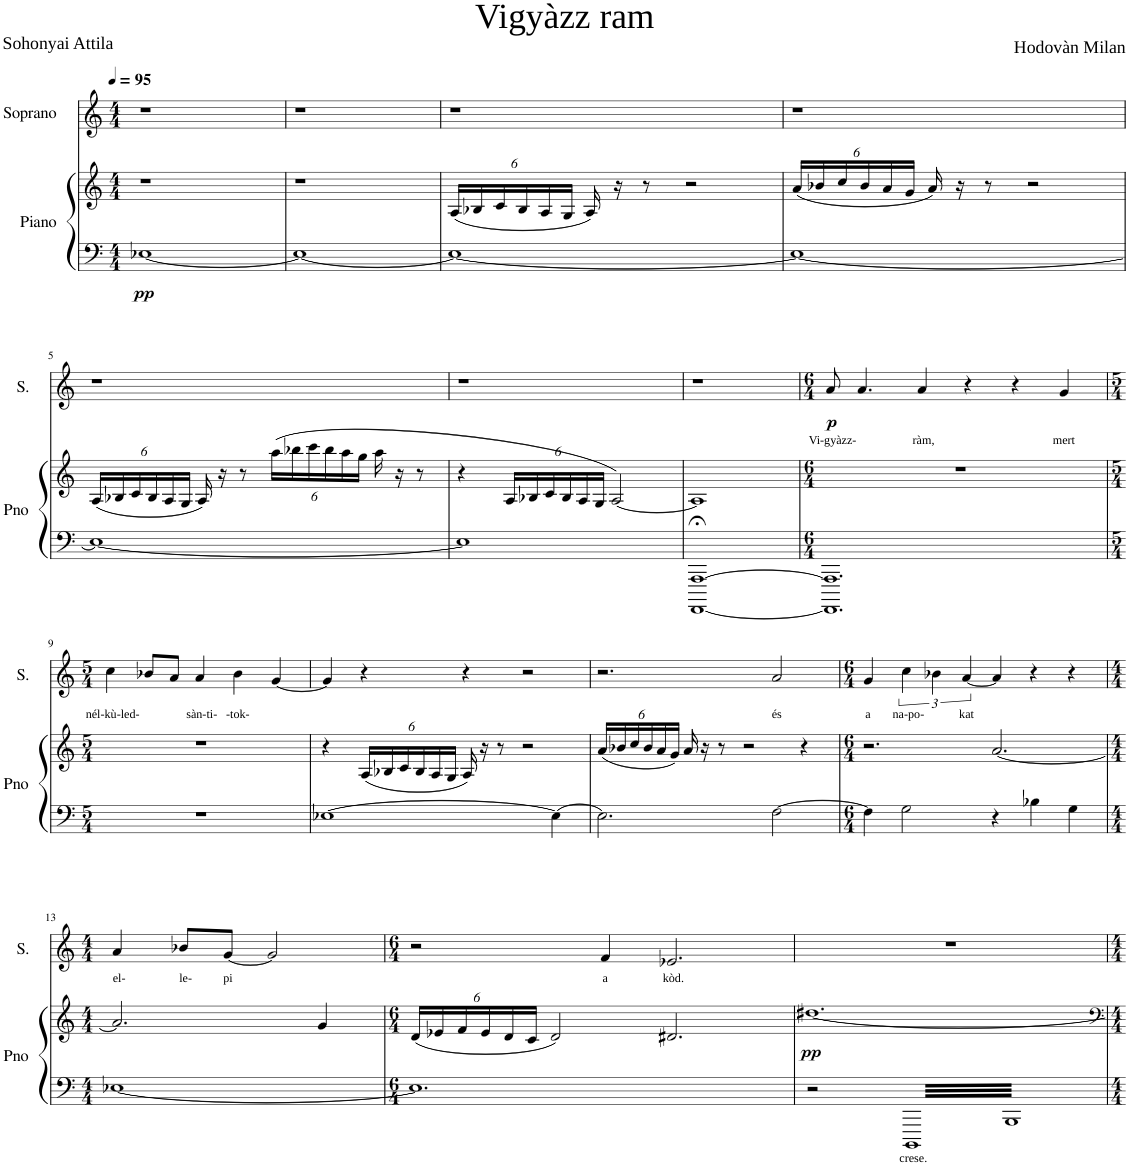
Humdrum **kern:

**kern	**text	**kern	**dynam	**kern	**text	**dynam
*part2	*part2	*part2	*part2	*part1	*part1	*part1
*staff3	*staff3	*staff2	*staff2/3	*staff1	*staff1	*staff1
*I"Piano	*	*	*	*I"Soprano	*	*
*I'Pno	*	*	*	*I'S.	*	*
*clefF4	*	*clefG2	*	*clefG2	*	*
*k[]	*	*k[]	*	*k[]	*	*
*M4/4	*	*M4/4	*	*M4/4	*	*
*MM95	*	*MM95	*	*MM95	*	*
=1	=1	=1	=1	=1	=1	=1
!	!	!	!LO:DY:b=2	!	!	!
[<1E-X	.	1r	pp	1r	.	.
=2	=2	=2	=2	=2	=2	=2
1E-_	.	1r	.	1r	.	.
=3	=3	=3	=3	=3	=3	=3
*	*	*Xbrackettup	*	*	*	*
1E-_	.	(24A/LL	.	1r	.	.
.	.	24B-X/	.	.	.	.
.	.	24c/	.	.	.	.
.	.	24B-/	.	.	.	.
.	.	24A/	.	.	.	.
.	.	24G/JJ	.	.	.	.
.	.	16A/)	.	.	.	.
.	.	16r	.	.	.	.
.	.	8r	.	.	.	.
.	.	2r	.	.	.	.
=4	=4	=4	=4	=4	=4	=4
1E-_	.	(24a/LL	.	1r	.	.
.	.	24b-X/	.	.	.	.
.	.	24cc/	.	.	.	.
.	.	24b-/	.	.	.	.
.	.	24a/	.	.	.	.
.	.	24g/JJ	.	.	.	.
.	.	16a/)	.	.	.	.
.	.	16r	.	.	.	.
.	.	8r	.	.	.	.
.	.	2r	.	.	.	.
!!LO:LB:g=z
=5	=5	=5	=5	=5	=5	=5
1E-_	.	(24A/LL	.	1r	.	.
.	.	24B-X/	.	.	.	.
.	.	24c/	.	.	.	.
.	.	24B-/	.	.	.	.
.	.	24A/	.	.	.	.
.	.	24G/JJ	.	.	.	.
.	.	16A/)	.	.	.	.
.	.	16r	.	.	.	.
.	.	8r	.	.	.	.
.	.	(24aa\LL	.	.	.	.
.	.	24bb-X\	.	.	.	.
.	.	24ccc\	.	.	.	.
.	.	24bb-\	.	.	.	.
.	.	24aa\	.	.	.	.
.	.	24gg\JJ	.	.	.	.
.	.	16aa\	.	.	.	.
.	.	16r	.	.	.	.
.	.	8r	.	.	.	.
=6	=6	=6	=6	=6	=6	=6
1E-]	.	4r	.	1r	.	.
.	.	24A/LL	.	.	.	.
.	.	24B-X/	.	.	.	.
.	.	24c/	.	.	.	.
.	.	24B-/	.	.	.	.
.	.	24A/	.	.	.	.
.	.	24G/JJ	.	.	.	.
.	.	[<2A/)	.	.	.	.
=7	=7	=7	=7	=7	=7	=7
[1FFFF;< [1AAA;<	.	1A]	.	1r	.	.
=8	=8	=8	=8	=8	=8	=8
*M6/4	*	*M6/4	*	*M6/4	*	*
!	!	!	!	!	!LO:LY:b	!LO:DY:b
1.FFFF] 1.AAA]	.	1.r	.	8a/	Vi-gyàzz-	p
.	.	.	.	4.a/	.	.
!	!	!	!	!	!LO:LY:b	!
.	.	.	.	4a/	ràm,	.
.	.	.	.	4r	.	.
.	.	.	.	4r	.	.
!	!	!	!	!	!LO:LY:b	!
.	.	.	.	4g/	mert	.
!!LO:LB:g=z
=9	=9	=9	=9	=9	=9	=9
*M5/4	*	*M5/4	*	*M5/4	*	*
!	!	!	!	!	!LO:LY:b	!
4%5r	.	4%5r	.	4cc\	nél-kù-led-	.
.	.	.	.	8b-X/L	.	.
.	.	.	.	8a/J	.	.
!	!	!	!	!	!LO:LY:b	!
.	.	.	.	4a/	sàn-ti-	.
!	!	!	!	!	!LO:LY:b	!
.	.	.	.	4b-\	-tok-	.
.	.	.	.	[<4g/	.	.
=10	=10	=10	=10	=10	=10	=10
[>1E-X	.	4r	.	4g/]	.	.
.	.	(24A/LL	.	4r	.	.
.	.	24B-X/	.	.	.	.
.	.	24c/	.	.	.	.
.	.	24B-/	.	.	.	.
.	.	24A/	.	.	.	.
.	.	24G/JJ	.	.	.	.
.	.	16A/)	.	4r	.	.
.	.	16r	.	.	.	.
.	.	8r	.	.	.	.
.	.	2r	.	2r	.	.
4E-\_	.	.	.	.	.	.
=11	=11	=11	=11	=11	=11	=11
2.E-\]	.	(24a/LL	.	2.r	.	.
.	.	24b-X/	.	.	.	.
.	.	24cc/	.	.	.	.
.	.	24b-/	.	.	.	.
.	.	24a/	.	.	.	.
.	.	24g/JJ)	.	.	.	.
.	.	16a/	.	.	.	.
.	.	16r	.	.	.	.
.	.	8r	.	.	.	.
.	.	2r	.	.	.	.
!	!	!	!	!	!LO:LY:b	!
[>2F\	.	.	.	2a/	és	.
.	.	4r	.	.	.	.
=12	=12	=12	=12	=12	=12	=12
*M6/4	*	*M6/4	*	*M6/4	*	*
!	!	!	!	!	!LO:LY:b	!
4F\]	.	2.r	.	4g/	a	.
!	!	!	!	!	!LO:LY:b	!
2G\	.	.	.	6cc\	na-po-	.
.	.	.	.	6b-X\	.	.
!	!	!	!	!	!LO:LY:b	!
.	.	.	.	[<6a/	kat	.
4r	.	[<2.a/	.	4a/]	.	.
4B-X\	.	.	.	4r	.	.
4G\	.	.	.	4r	.	.
!!LO:LB:g=z
=13	=13	=13	=13	=13	=13	=13
*M4/4	*	*M4/4	*	*M4/4	*	*
!	!	!	!	!	!LO:LY:b	!
[<1E-X	.	2.a/]	.	4a/	el-	.
!	!	!	!	!	!LO:LY:b	!
.	.	.	.	8b-X/L	le-	.
!	!	!	!	!	!LO:LY:b	!
.	.	.	.	[<8g/J	pi	.
.	.	.	.	2g/]	.	.
.	.	4g/	.	.	.	.
=14	=14	=14	=14	=14	=14	=14
*M6/4	*	*M6/4	*	*M6/4	*	*
1.E-]	.	(24d/LL	.	2r	.	.
.	.	24e-X/	.	.	.	.
.	.	24f/	.	.	.	.
.	.	24e-/	.	.	.	.
.	.	24d/	.	.	.	.
.	.	24c/JJ	.	.	.	.
.	.	2d/)	.	.	.	.
!	!	!	!	!	!LO:LY:b	!
.	.	.	.	4f/	a	.
!	!	!	!	!	!LO:LY:b	!
.	.	2.d#X/	.	2.e-X/	kòd.	.
=15	=15	=15	=15	=15	=15	=15
!	!	!	!LO:DY:b	!	!	!
2r	.	[<1.dd#X	pp	1.r	.	.
!	!LO:LY:b	!	!	!	!	!
3.BBBB	crese.	.	.	.	.	.
3.BBB	.	.	.	.	.	.
=	=	=	=	=	=	=
*-	*-	*-	*-	*-	*-	*-
